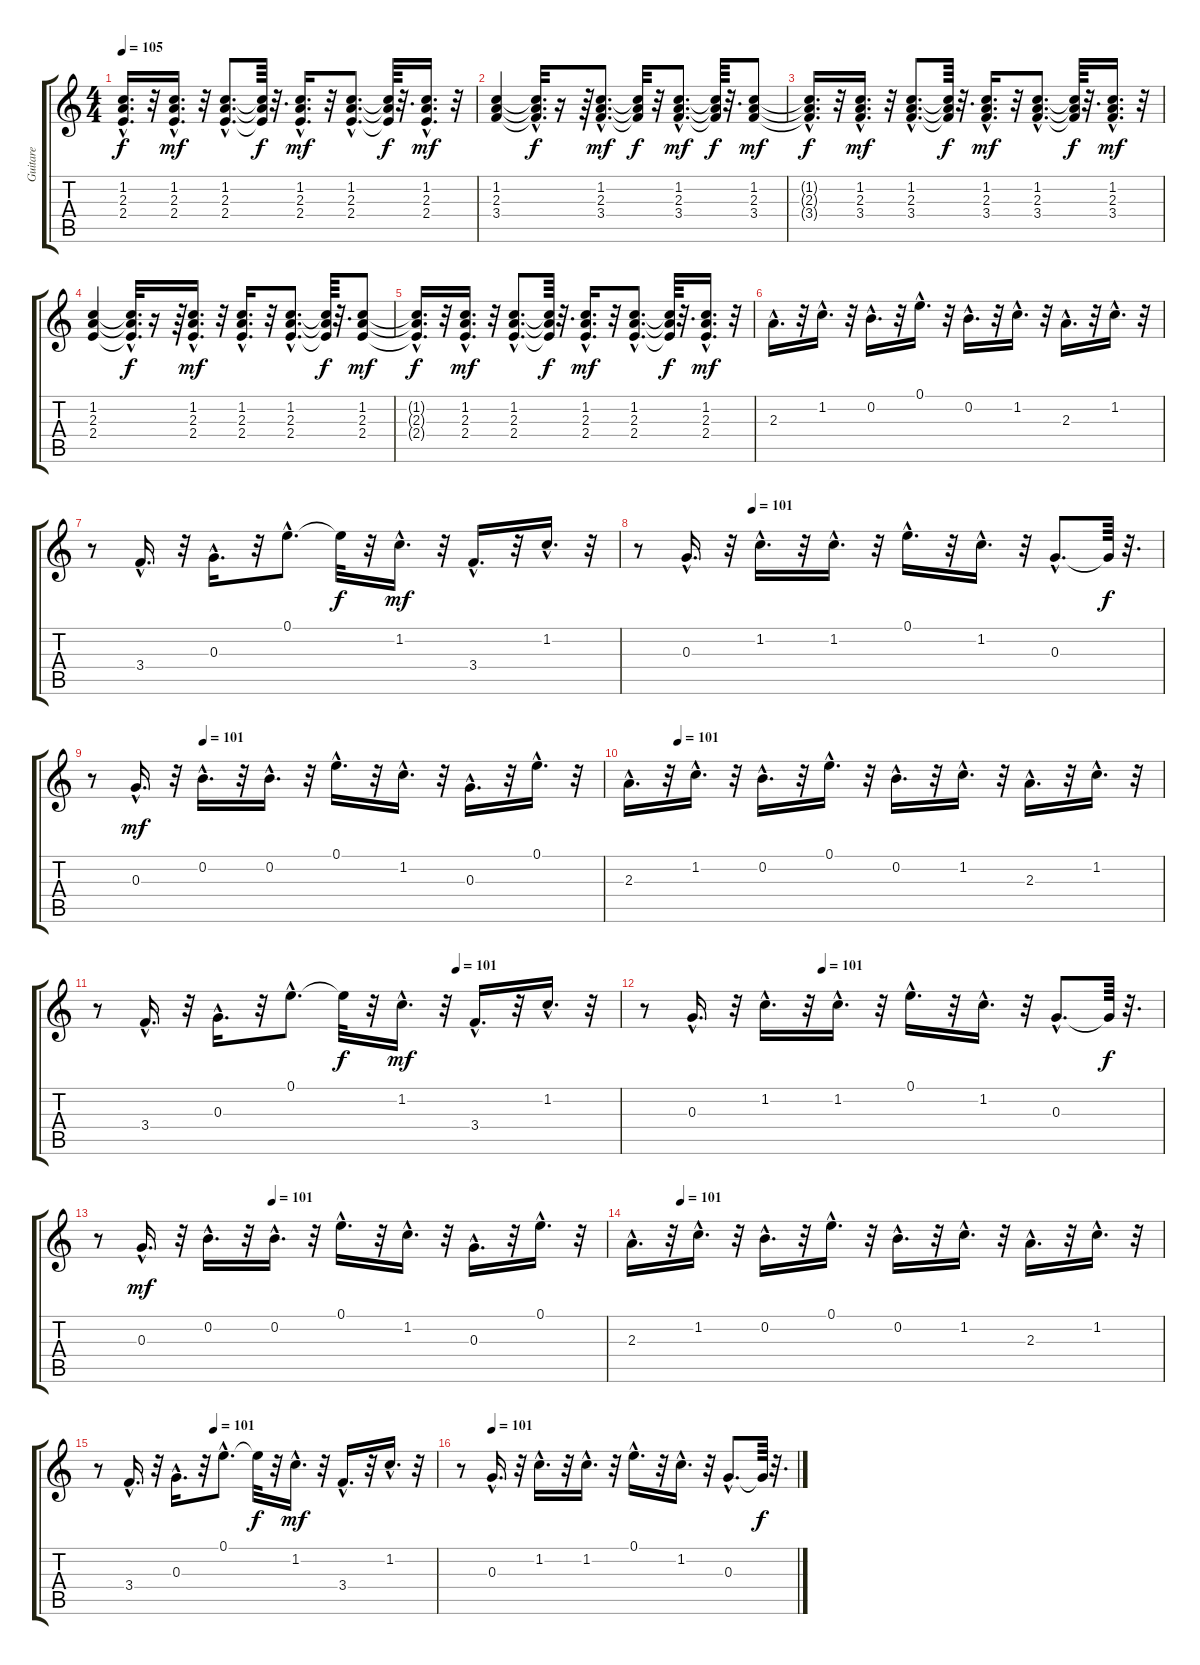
\track ("Guitare" "Guitare") {instrument acousticguitarnylon}
\staff {score tabs}
\tuning (E4 B3 G3 D3 A2 E2) {hide}
\ts (4 4)
\tempo 105
\clef g2
\ks c
(1.2{hac t} 2.3{hac t} 2.4{hac t}).16{d dy f} r.32 (1.2{hac} 2.3{hac} 2.4{hac}).16{d dy mf} r.32 (1.2{hac} 2.3{hac} 2.4{hac}).8{d} (1.2{t} 2.3{t} 2.4{t}).64{dy f} r.32{d} (1.2{hac} 2.3{hac} 2.4{hac}).16{d dy mf} r.32 (1.2{hac} 2.3{hac} 2.4{hac}).8{d} (1.2{t} 2.3{t} 2.4{t}).64{dy f} r.32{d} (1.2{hac} 2.3{hac} 2.4{hac}).16{d dy mf} r.32 |
(1.2 2.3 3.4).4 (1.2{hac t} 2.3{hac t} 3.4{hac t}).32{d dy f} r.16 r.64 (1.2{hac} 2.3{hac} 3.4{hac}).8{d dy mf} (1.2{t} 2.3{t} 3.4{t}).32{dy f} r.32 (1.2{hac} 2.3{hac} 3.4{hac}).8{d dy mf} (1.2{t} 2.3{t} 3.4{t}).64{dy f} r.32{d} (1.2 2.3 3.4).8{dy mf} |
(1.2{hac t} 2.3{hac t} 3.4{hac t}).16{d dy f} r.32 (1.2{hac} 2.3{hac} 3.4{hac}).16{d dy mf} r.32 (1.2{hac} 2.3{hac} 3.4{hac}).8{d} (1.2{t} 2.3{t} 3.4{t}).64{dy f} r.32{d} (1.2{hac} 2.3{hac} 3.4{hac}).16{d dy mf} r.32 (1.2{hac} 2.3{hac} 3.4{hac}).8{d} (1.2{t} 2.3{t} 3.4{t}).64{dy f} r.32{d} (1.2{hac} 2.3{hac} 3.4{hac}).16{d dy mf} r.32 |
(1.2 2.3 2.4).4 (1.2{hac t} 2.3{hac t} 2.4{hac t}).32{d dy f} r.16 r.64 (1.2{hac} 2.3{hac} 2.4{hac}).16{d dy mf} r.32 (1.2{hac} 2.3{hac} 2.4{hac}).16{d} r.32 (1.2{hac} 2.3{hac} 2.4{hac}).8{d} (1.2{t} 2.3{t} 2.4{t}).64{dy f} r.32{d} (1.2 2.3 2.4).8{dy mf} |
(1.2{hac t} 2.3{hac t} 2.4{hac t}).16{d dy f} r.32 (1.2{hac} 2.3{hac} 2.4{hac}).16{d dy mf} r.32 (1.2{hac} 2.3{hac} 2.4{hac}).8{d} (1.2{t} 2.3{t} 2.4{t}).64{dy f} r.32{d} (1.2{hac} 2.3{hac} 2.4{hac}).16{d dy mf} r.32 (1.2{hac} 2.3{hac} 2.4{hac}).8{d} (1.2{t} 2.3{t} 2.4{t}).64{dy f} r.32{d} (1.2{hac} 2.3{hac} 2.4{hac}).16{d dy mf} r.32 |
2.3{hac}.16{d} r.32 1.2{hac}.16{d} r.32 0.2{hac}.16{d} r.32 0.1{hac}.16{d} r.32 0.2{hac}.16{d} r.32 1.2{hac}.16{d} r.32 2.3{hac}.16{d} r.32 1.2{hac}.16{d} r.32 |
r.8 3.4{hac}.16{d} r.32 0.3{hac}.16{d} r.32 0.1{hac}.8{d} 0.1{t}.32{dy f} r.32 1.2{hac}.16{d dy mf} r.32 3.4{hac}.16{d} r.32 1.2{hac}.16{d} r.32 |
\tempo (101 0.21875)
r.8 0.3{hac}.16{d} r.32 1.2{hac}.16{d} r.32 1.2{hac}.16{d} r.32 0.1{hac}.16{d} r.32 1.2{hac}.16{d} r.32 0.3{hac}.8{d} 0.3{t}.64{dy f} r.32{d} |
\tempo (101 0.21875)
r.8 0.3{hac}.16{d dy mf} r.32 0.2{hac}.16{d} r.32 0.2{hac}.16{d} r.32 0.1{hac}.16{d} r.32 1.2{hac}.16{d} r.32 0.3{hac}.16{d} r.32 0.1{hac}.16{d} r.32 |
\tempo (101 0.09375)
2.3{hac}.16{d} r.32 1.2{hac}.16{d} r.32 0.2{hac}.16{d} r.32 0.1{hac}.16{d} r.32 0.2{hac}.16{d} r.32 1.2{hac}.16{d} r.32 2.3{hac}.16{d} r.32 1.2{hac}.16{d} r.32 |
\tempo (101 0.6875)
r.8 3.4{hac}.16{d} r.32 0.3{hac}.16{d} r.32 0.1{hac}.8{d} 0.1{t}.32{dy f} r.32 1.2{hac}.16{d dy mf} r.32 3.4{hac}.16{d} r.32 1.2{hac}.16{d} r.32 |
\tempo (101 0.34375)
r.8 0.3{hac}.16{d} r.32 1.2{hac}.16{d} r.32 1.2{hac}.16{d} r.32 0.1{hac}.16{d} r.32 1.2{hac}.16{d} r.32 0.3{hac}.8{d} 0.3{t}.64{dy f} r.32{d} |
\tempo (101 0.34375)
r.8 0.3{hac}.16{d dy mf} r.32 0.2{hac}.16{d} r.32 0.2{hac}.16{d} r.32 0.1{hac}.16{d} r.32 1.2{hac}.16{d} r.32 0.3{hac}.16{d} r.32 0.1{hac}.16{d} r.32 |
\tempo (101 0.09375)
2.3{hac}.16{d} r.32 1.2{hac}.16{d} r.32 0.2{hac}.16{d} r.32 0.1{hac}.16{d} r.32 0.2{hac}.16{d} r.32 1.2{hac}.16{d} r.32 2.3{hac}.16{d} r.32 1.2{hac}.16{d} r.32 |
\tempo (101 0.34375)
r.8 3.4{hac}.16{d} r.32 0.3{hac}.16{d} r.32 0.1{hac}.8{d} 0.1{t}.32{dy f} r.32 1.2{hac}.16{d dy mf} r.32 3.4{hac}.16{d} r.32 1.2{hac}.16{d} r.32 |
\tempo (101 0.09375)
r.8 0.3{hac}.16{d} r.32 1.2{hac}.16{d} r.32 1.2{hac}.16{d} r.32 0.1{hac}.16{d} r.32 1.2{hac}.16{d} r.32 0.3{hac}.8{d} 0.3{t}.64{dy f} r.32{d}
